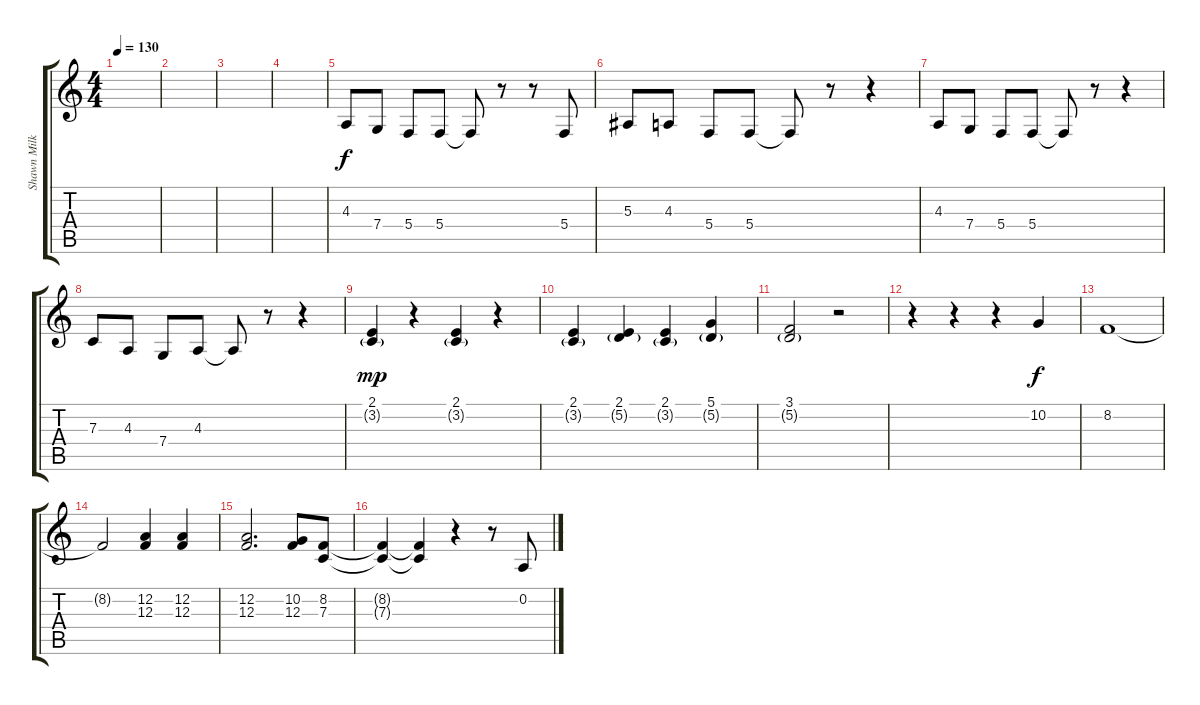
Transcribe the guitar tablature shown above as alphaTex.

\track ("Shawn Milke - Vocals" "Shawn Milk") {instrument altosax}
\staff {score tabs}
\tuning (D4 A3 F3 C3 G2 D2) {hide}
\ts (4 4)
\tempo 130
\clef g2
\ks c
|
|
|
|
4.3.8 7.4.8 5.4.8 5.4.8 5.4{t}.8 r.8 r.8 5.4.8 |
5.3.8 4.3.8 5.4.8 5.4.8 5.4{t}.8 r.8 r.4 |
4.3.8 7.4.8 5.4.8 5.4.8 5.4{t}.8 r.8 r.4 |
7.3.8 4.3.8 7.4.8 4.3.8 4.3{t}.8 r.8 r.4 |
(2.1 3.2{g}).4{dy mp} r.4 (2.1 3.2{g}).4 r.4 |
(2.1 3.2{g}).4 (2.1 5.2{g}).4 (2.1 3.2{g}).4 (5.1 5.2{g}).4 |
(3.1 5.2{g}).2 r.2 |
r.4 r.4 r.4 10.2.4{dy f} |
8.2.1 |
8.2{t}.2 (12.2 12.3).4 (12.2 12.3).4 |
(12.2 12.3).2{d} (10.2 12.3).8 (8.2 7.3).8 |
(8.2{t} 7.3{t}).4 (8.2{t} 7.3{t}).4 r.4 r.8 0.2.8
